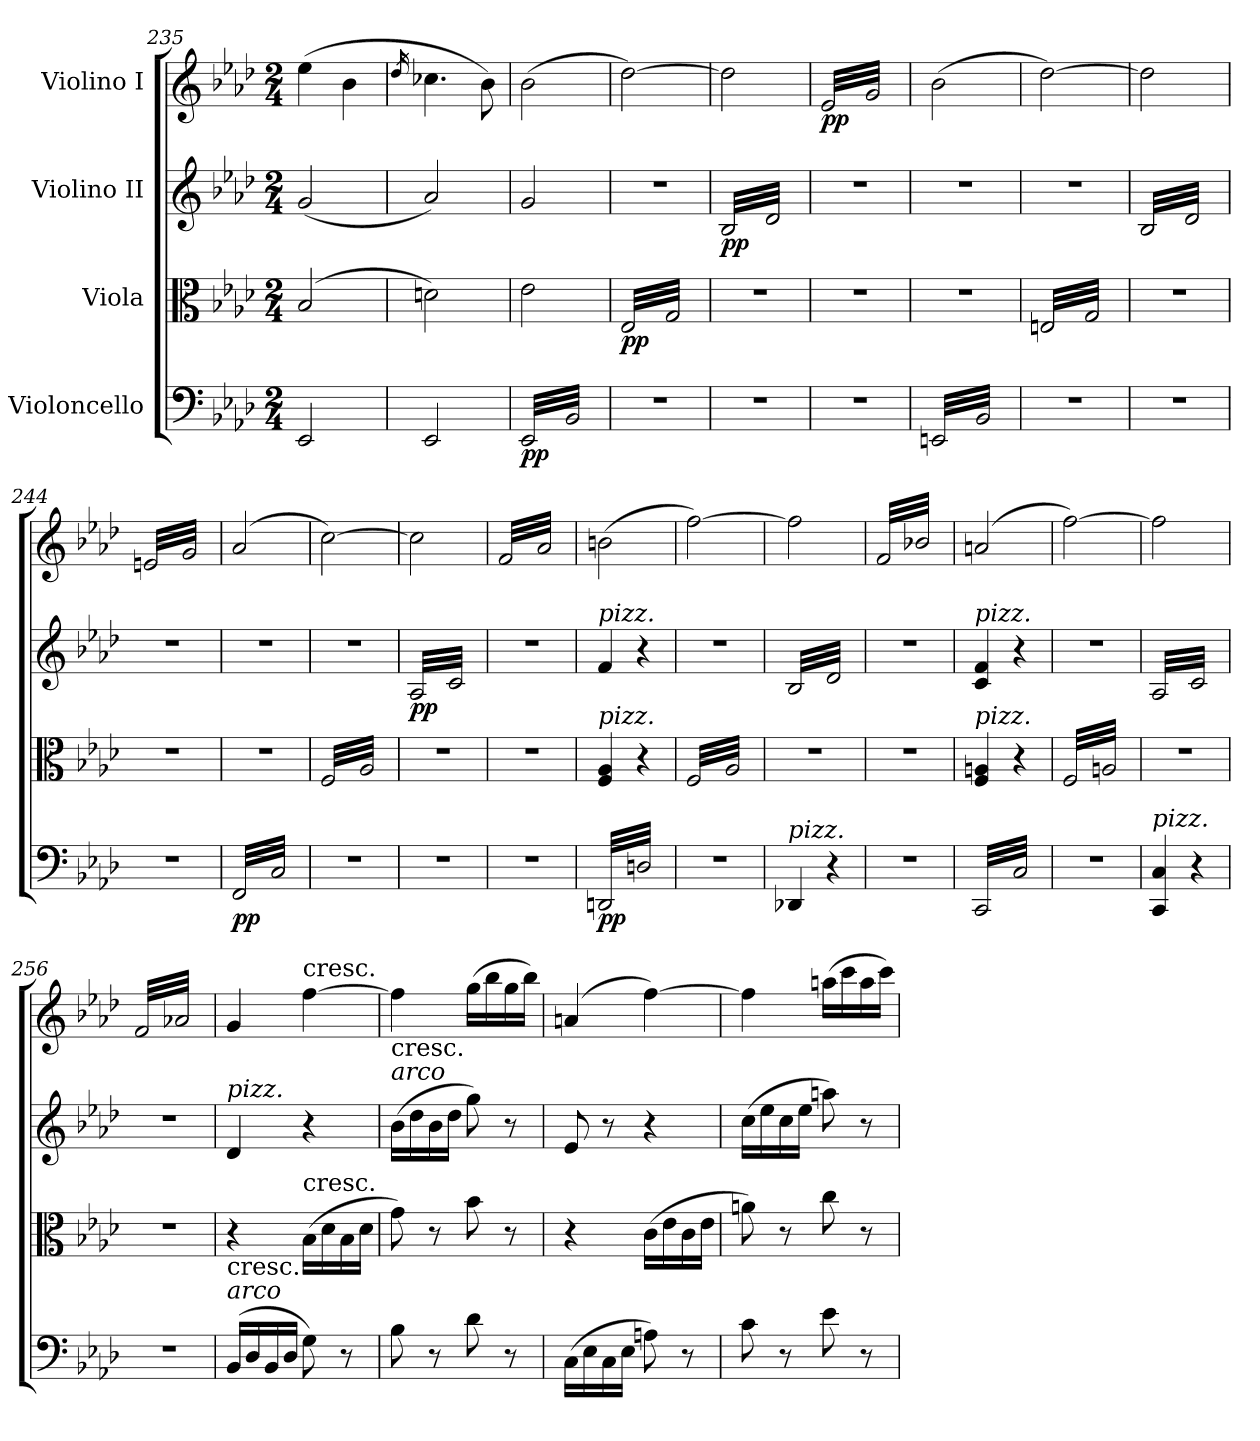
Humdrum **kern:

**kern	**dynam	**kern	**dynam	**kern	**dynam	**kern	**dynam
*part4	*part4	*part3	*part3	*part2	*part2	*part1	*part1
*staff4	*staff4	*staff3	*staff3	*staff2	*staff2	*staff1	*staff1
*I"Violoncello	*	*I"Viola	*	*I"Violino II	*	*I"Violino I	*
*clefF4	*	*clefC3	*	*clefG2	*	*clefG2	*
*k[b-e-a-d-]	*	*k[b-e-a-d-]	*	*k[b-e-a-d-]	*	*k[b-e-a-d-]	*
*M2/4	*	*M2/4	*	*M2/4	*	*M2/4	*
=235	=235	=235	=235	=235	=235	=235	=235
2EE-/	.	(2B-/	.	(2g/	.	(4ee-\	.
.	.	.	.	.	.	4b-\	.
=236	=236	=236	=236	=236	=236	=236	=236
.	.	.	.	.	.	16qdd-/	.
2EE-/	.	2dn\)	.	2a-/)	.	4.cc-X\	.
.	.	.	.	.	.	8b-\)	.
=237	=237	=237	=237	=237	=237	=237	=237
!	!LO:DY:b	!	!	!	!	!	!
*tremolo	*	*	*	*	*	*	*
(32EE-/LLL	pp	2e-\	.	2g/	.	(2b-\	.
32BB-/)	.	.	.	.	.	.	.
32EE-/	.	.	.	.	.	.	.
32BB-/)	.	.	.	.	.	.	.
32EE-/	.	.	.	.	.	.	.
32BB-/)	.	.	.	.	.	.	.
32EE-/	.	.	.	.	.	.	.
32BB-/)	.	.	.	.	.	.	.
32EE-/	.	.	.	.	.	.	.
32BB-/)	.	.	.	.	.	.	.
32EE-/	.	.	.	.	.	.	.
32BB-/)	.	.	.	.	.	.	.
32EE-/	.	.	.	.	.	.	.
32BB-/)	.	.	.	.	.	.	.
32EE-/	.	.	.	.	.	.	.
32BB-/)JJJ	.	.	.	.	.	.	.
=238	=238	=238	=238	=238	=238	=238	=238
!	!	!	!LO:DY:b	!	!	!	!
*	*	*tremolo	*	*	*	*	*
2r	.	(32E-/LLL	pp	2r	.	[2dd-\)	.
.	.	32G/)	.	.	.	.	.
.	.	32E-/	.	.	.	.	.
.	.	32G/)	.	.	.	.	.
.	.	32E-/	.	.	.	.	.
.	.	32G/)	.	.	.	.	.
.	.	32E-/	.	.	.	.	.
.	.	32G/)	.	.	.	.	.
.	.	32E-/	.	.	.	.	.
.	.	32G/)	.	.	.	.	.
.	.	32E-/	.	.	.	.	.
.	.	32G/)	.	.	.	.	.
.	.	32E-/	.	.	.	.	.
.	.	32G/)	.	.	.	.	.
.	.	32E-/	.	.	.	.	.
.	.	32G/)JJJ	.	.	.	.	.
=239	=239	=239	=239	=239	=239	=239	=239
!	!	!	!	!	!LO:DY:b	!	!
*	*	*	*	*tremolo	*	*	*
2r	.	2r	.	(32B-/LLL	pp	2dd-\]	.
.	.	.	.	32d-/)	.	.	.
.	.	.	.	32B-/	.	.	.
.	.	.	.	32d-/)	.	.	.
.	.	.	.	32B-/	.	.	.
.	.	.	.	32d-/)	.	.	.
.	.	.	.	32B-/	.	.	.
.	.	.	.	32d-/)	.	.	.
.	.	.	.	32B-/	.	.	.
.	.	.	.	32d-/)	.	.	.
.	.	.	.	32B-/	.	.	.
.	.	.	.	32d-/)	.	.	.
.	.	.	.	32B-/	.	.	.
.	.	.	.	32d-/)	.	.	.
.	.	.	.	32B-/	.	.	.
.	.	.	.	32d-/)JJJ	.	.	.
=240	=240	=240	=240	=240	=240	=240	=240
!	!	!	!	!	!	!	!LO:DY:b
*	*	*	*	*	*	*tremolo	*
2r	.	2r	.	2r	.	(32e-/LLL	pp
.	.	.	.	.	.	32g/)	.
.	.	.	.	.	.	32e-/	.
.	.	.	.	.	.	32g/)	.
.	.	.	.	.	.	32e-/	.
.	.	.	.	.	.	32g/)	.
.	.	.	.	.	.	32e-/	.
.	.	.	.	.	.	32g/)	.
.	.	.	.	.	.	32e-/	.
.	.	.	.	.	.	32g/)	.
.	.	.	.	.	.	32e-/	.
.	.	.	.	.	.	32g/)	.
.	.	.	.	.	.	32e-/	.
.	.	.	.	.	.	32g/)	.
.	.	.	.	.	.	32e-/	.
.	.	.	.	.	.	32g/)JJJ	.
*	*	*	*	*	*	*Xtremolo	*
=241	=241	=241	=241	=241	=241	=241	=241
(32EEn/LLL	.	2r	.	2r	.	(2b-\	.
32BB-/)	.	.	.	.	.	.	.
32EEn/	.	.	.	.	.	.	.
32BB-/)	.	.	.	.	.	.	.
32EEn/	.	.	.	.	.	.	.
32BB-/)	.	.	.	.	.	.	.
32EEn/	.	.	.	.	.	.	.
32BB-/)	.	.	.	.	.	.	.
32EEn/	.	.	.	.	.	.	.
32BB-/)	.	.	.	.	.	.	.
32EEn/	.	.	.	.	.	.	.
32BB-/)	.	.	.	.	.	.	.
32EEn/	.	.	.	.	.	.	.
32BB-/)	.	.	.	.	.	.	.
32EEn/	.	.	.	.	.	.	.
32BB-/)JJJ	.	.	.	.	.	.	.
=242	=242	=242	=242	=242	=242	=242	=242
2r	.	(32En/LLL	.	2r	.	[2dd-\)	.
.	.	32G/)	.	.	.	.	.
.	.	32En/	.	.	.	.	.
.	.	32G/)	.	.	.	.	.
.	.	32En/	.	.	.	.	.
.	.	32G/)	.	.	.	.	.
.	.	32En/	.	.	.	.	.
.	.	32G/)	.	.	.	.	.
.	.	32En/	.	.	.	.	.
.	.	32G/)	.	.	.	.	.
.	.	32En/	.	.	.	.	.
.	.	32G/)	.	.	.	.	.
.	.	32En/	.	.	.	.	.
.	.	32G/)	.	.	.	.	.
.	.	32En/	.	.	.	.	.
.	.	32G/)JJJ	.	.	.	.	.
=243	=243	=243	=243	=243	=243	=243	=243
2r	.	2r	.	(32B-/LLL	.	2dd-\]	.
.	.	.	.	32d-/)	.	.	.
.	.	.	.	32B-/	.	.	.
.	.	.	.	32d-/)	.	.	.
.	.	.	.	32B-/	.	.	.
.	.	.	.	32d-/)	.	.	.
.	.	.	.	32B-/	.	.	.
.	.	.	.	32d-/)	.	.	.
.	.	.	.	32B-/	.	.	.
.	.	.	.	32d-/)	.	.	.
.	.	.	.	32B-/	.	.	.
.	.	.	.	32d-/)	.	.	.
.	.	.	.	32B-/	.	.	.
.	.	.	.	32d-/)	.	.	.
.	.	.	.	32B-/	.	.	.
.	.	.	.	32d-/)JJJ	.	.	.
!!LO:PB:g=z
=244	=244	=244	=244	=244	=244	=244	=244
*	*	*	*	*	*	*tremolo	*
2r	.	2r	.	2r	.	(32en/LLL	.
.	.	.	.	.	.	32g/)	.
.	.	.	.	.	.	32en/	.
.	.	.	.	.	.	32g/)	.
.	.	.	.	.	.	32en/	.
.	.	.	.	.	.	32g/)	.
.	.	.	.	.	.	32en/	.
.	.	.	.	.	.	32g/)	.
.	.	.	.	.	.	32en/	.
.	.	.	.	.	.	32g/)	.
.	.	.	.	.	.	32en/	.
.	.	.	.	.	.	32g/)	.
.	.	.	.	.	.	32en/	.
.	.	.	.	.	.	32g/)	.
.	.	.	.	.	.	32en/	.
.	.	.	.	.	.	32g/)JJJ	.
*	*	*	*	*	*	*Xtremolo	*
=245	=245	=245	=245	=245	=245	=245	=245
!	!LO:DY:b	!	!	!	!	!	!LO:DY:b
(32FF/LLL	pp	2r	.	2r	.	(2a-/	other-dynamics
32C/)	.	.	.	.	.	.	.
32FF/	.	.	.	.	.	.	.
32C/)	.	.	.	.	.	.	.
32FF/	.	.	.	.	.	.	.
32C/)	.	.	.	.	.	.	.
32FF/	.	.	.	.	.	.	.
32C/)	.	.	.	.	.	.	.
32FF/	.	.	.	.	.	.	.
32C/)	.	.	.	.	.	.	.
32FF/	.	.	.	.	.	.	.
32C/)	.	.	.	.	.	.	.
32FF/	.	.	.	.	.	.	.
32C/)	.	.	.	.	.	.	.
32FF/	.	.	.	.	.	.	.
32C/)JJJ	.	.	.	.	.	.	.
=246	=246	=246	=246	=246	=246	=246	=246
2r	.	(32F/LLL	.	2r	.	[2cc\)	.
.	.	32A-/)	.	.	.	.	.
.	.	32F/	.	.	.	.	.
.	.	32A-/)	.	.	.	.	.
.	.	32F/	.	.	.	.	.
.	.	32A-/)	.	.	.	.	.
.	.	32F/	.	.	.	.	.
.	.	32A-/)	.	.	.	.	.
.	.	32F/	.	.	.	.	.
.	.	32A-/)	.	.	.	.	.
.	.	32F/	.	.	.	.	.
.	.	32A-/)	.	.	.	.	.
.	.	32F/	.	.	.	.	.
.	.	32A-/)	.	.	.	.	.
.	.	32F/	.	.	.	.	.
.	.	32A-/)JJJ	.	.	.	.	.
*	*	*Xtremolo	*	*	*	*	*
=247	=247	=247	=247	=247	=247	=247	=247
!	!	!	!	!	!LO:DY:b	!	!
2r	.	2r	.	(32A-/LLL	pp	2cc\]	.
.	.	.	.	32c/)	.	.	.
.	.	.	.	32A-/	.	.	.
.	.	.	.	32c/)	.	.	.
.	.	.	.	32A-/	.	.	.
.	.	.	.	32c/)	.	.	.
.	.	.	.	32A-/	.	.	.
.	.	.	.	32c/)	.	.	.
.	.	.	.	32A-/	.	.	.
.	.	.	.	32c/)	.	.	.
.	.	.	.	32A-/	.	.	.
.	.	.	.	32c/)	.	.	.
.	.	.	.	32A-/	.	.	.
.	.	.	.	32c/)	.	.	.
.	.	.	.	32A-/	.	.	.
.	.	.	.	32c/)JJJ	.	.	.
*	*	*	*	*Xtremolo	*	*	*
=248	=248	=248	=248	=248	=248	=248	=248
*	*	*	*	*	*	*tremolo	*
2r	.	2r	.	2r	.	(32f/LLL	.
.	.	.	.	.	.	32a-/)	.
.	.	.	.	.	.	32f/	.
.	.	.	.	.	.	32a-/)	.
.	.	.	.	.	.	32f/	.
.	.	.	.	.	.	32a-/)	.
.	.	.	.	.	.	32f/	.
.	.	.	.	.	.	32a-/)	.
.	.	.	.	.	.	32f/	.
.	.	.	.	.	.	32a-/)	.
.	.	.	.	.	.	32f/	.
.	.	.	.	.	.	32a-/)	.
.	.	.	.	.	.	32f/	.
.	.	.	.	.	.	32a-/)	.
.	.	.	.	.	.	32f/	.
.	.	.	.	.	.	32a-/)JJJ	.
*	*	*	*	*	*	*Xtremolo	*
=249	=249	=249	=249	=249	=249	=249	=249
!	!	!	!	!LO:TX:a:i:t=pizz.	!	!	!
!	!	!LO:TX:a:i:t=pizz.	!	!	!	!	!
!	!LO:DY:b	!	!	!	!	!	!
(32DDn/LLL	pp	4F/ 4A-/	.	4f/	.	(2bn\	.
32Dn/)	.	.	.	.	.	.	.
32DDn/	.	.	.	.	.	.	.
32Dn/)	.	.	.	.	.	.	.
32DDn/	.	.	.	.	.	.	.
32Dn/)	.	.	.	.	.	.	.
32DDn/	.	.	.	.	.	.	.
32Dn/)	.	.	.	.	.	.	.
32DDn/	.	4r	.	4r	.	.	.
32Dn/)	.	.	.	.	.	.	.
32DDn/	.	.	.	.	.	.	.
32Dn/)	.	.	.	.	.	.	.
32DDn/	.	.	.	.	.	.	.
32Dn/)	.	.	.	.	.	.	.
32DDn/	.	.	.	.	.	.	.
32Dn/)JJJ	.	.	.	.	.	.	.
*Xtremolo	*	*	*	*	*	*	*
=250	=250	=250	=250	=250	=250	=250	=250
!	!	!LO:TX:a:i:t=arco	!	!	!	!	!
*	*	*tremolo	*	*	*	*	*
2r	.	(32F/LLL	.	2r	.	[2ff\)	.
.	.	32A-/)	.	.	.	.	.
.	.	32F/	.	.	.	.	.
.	.	32A-/)	.	.	.	.	.
.	.	32F/	.	.	.	.	.
.	.	32A-/)	.	.	.	.	.
.	.	32F/	.	.	.	.	.
.	.	32A-/)	.	.	.	.	.
.	.	32F/	.	.	.	.	.
.	.	32A-/)	.	.	.	.	.
.	.	32F/	.	.	.	.	.
.	.	32A-/)	.	.	.	.	.
.	.	32F/	.	.	.	.	.
.	.	32A-/)	.	.	.	.	.
.	.	32F/	.	.	.	.	.
.	.	32A-/)JJJ	.	.	.	.	.
*	*	*Xtremolo	*	*	*	*	*
=251	=251	=251	=251	=251	=251	=251	=251
!	!	!	!	!LO:TX:a:i:t=arco	!	!	!
!LO:TX:a:i:t=pizz.	!	!	!	!	!	!	!
*	*	*	*	*tremolo	*	*	*
4DD-X/	.	2r	.	(32B-/LLL	.	2ff\]	.
.	.	.	.	32d-/)	.	.	.
.	.	.	.	32B-/	.	.	.
.	.	.	.	32d-/)	.	.	.
.	.	.	.	32B-/	.	.	.
.	.	.	.	32d-/)	.	.	.
.	.	.	.	32B-/	.	.	.
.	.	.	.	32d-/)	.	.	.
4r	.	.	.	32B-/	.	.	.
.	.	.	.	32d-/)	.	.	.
.	.	.	.	32B-/	.	.	.
.	.	.	.	32d-/)	.	.	.
.	.	.	.	32B-/	.	.	.
.	.	.	.	32d-/)	.	.	.
.	.	.	.	32B-/	.	.	.
.	.	.	.	32d-/)JJJ	.	.	.
*	*	*	*	*Xtremolo	*	*	*
=252	=252	=252	=252	=252	=252	=252	=252
*	*	*	*	*	*	*tremolo	*
2r	.	2r	.	2r	.	(32f/LLL	.
.	.	.	.	.	.	32b-X/)	.
.	.	.	.	.	.	32f/	.
.	.	.	.	.	.	32b-X/)	.
.	.	.	.	.	.	32f/	.
.	.	.	.	.	.	32b-X/)	.
.	.	.	.	.	.	32f/	.
.	.	.	.	.	.	32b-X/)	.
.	.	.	.	.	.	32f/	.
.	.	.	.	.	.	32b-X/)	.
.	.	.	.	.	.	32f/	.
.	.	.	.	.	.	32b-X/)	.
.	.	.	.	.	.	32f/	.
.	.	.	.	.	.	32b-X/)	.
.	.	.	.	.	.	32f/	.
.	.	.	.	.	.	32b-X/)JJJ	.
*	*	*	*	*	*	*Xtremolo	*
=253	=253	=253	=253	=253	=253	=253	=253
!	!	!	!	!LO:TX:a:i:t=pizz.	!	!	!
!	!	!LO:TX:a:i:t=pizz.	!	!	!	!	!
!LO:TX:a:i:t=arco	!	!	!	!	!	!	!
*tremolo	*	*	*	*	*	*	*
(32CC/LLL	.	4F/ 4An/	.	4c/ 4f/	.	(2an/	.
32C/)	.	.	.	.	.	.	.
32CC/	.	.	.	.	.	.	.
32C/)	.	.	.	.	.	.	.
32CC/	.	.	.	.	.	.	.
32C/)	.	.	.	.	.	.	.
32CC/	.	.	.	.	.	.	.
32C/)	.	.	.	.	.	.	.
32CC/	.	4r	.	4r	.	.	.
32C/)	.	.	.	.	.	.	.
32CC/	.	.	.	.	.	.	.
32C/)	.	.	.	.	.	.	.
32CC/	.	.	.	.	.	.	.
32C/)	.	.	.	.	.	.	.
32CC/	.	.	.	.	.	.	.
32C/)JJJ	.	.	.	.	.	.	.
*Xtremolo	*	*	*	*	*	*	*
=254	=254	=254	=254	=254	=254	=254	=254
!	!	!LO:TX:a:i:t=arco	!	!	!	!	!
*	*	*tremolo	*	*	*	*	*
2r	.	(32F/LLL	.	2r	.	[2ff\)	.
.	.	32An/)	.	.	.	.	.
.	.	32F/	.	.	.	.	.
.	.	32An/)	.	.	.	.	.
.	.	32F/	.	.	.	.	.
.	.	32An/)	.	.	.	.	.
.	.	32F/	.	.	.	.	.
.	.	32An/)	.	.	.	.	.
.	.	32F/	.	.	.	.	.
.	.	32An/)	.	.	.	.	.
.	.	32F/	.	.	.	.	.
.	.	32An/)	.	.	.	.	.
.	.	32F/	.	.	.	.	.
.	.	32An/)	.	.	.	.	.
.	.	32F/	.	.	.	.	.
.	.	32An/)JJJ	.	.	.	.	.
*	*	*Xtremolo	*	*	*	*	*
=255	=255	=255	=255	=255	=255	=255	=255
!	!	!	!	!LO:TX:a:i:t=arco	!	!	!
!LO:TX:a:i:t=pizz.	!	!	!	!	!	!	!
*	*	*	*	*tremolo	*	*	*
4CC/ 4C/	.	2r	.	(32A-/LLL	.	2ff\]	.
.	.	.	.	32c/)	.	.	.
.	.	.	.	32A-/	.	.	.
.	.	.	.	32c/)	.	.	.
.	.	.	.	32A-/	.	.	.
.	.	.	.	32c/)	.	.	.
.	.	.	.	32A-/	.	.	.
.	.	.	.	32c/)	.	.	.
4r	.	.	.	32A-/	.	.	.
.	.	.	.	32c/)	.	.	.
.	.	.	.	32A-/	.	.	.
.	.	.	.	32c/)	.	.	.
.	.	.	.	32A-/	.	.	.
.	.	.	.	32c/)	.	.	.
.	.	.	.	32A-/	.	.	.
.	.	.	.	32c/)JJJ	.	.	.
*	*	*	*	*Xtremolo	*	*	*
=256	=256	=256	=256	=256	=256	=256	=256
*	*	*	*	*	*	*tremolo	*
2r	.	2r	.	2r	.	(32f/LLL	.
.	.	.	.	.	.	32a-X/)	.
.	.	.	.	.	.	32f/	.
.	.	.	.	.	.	32a-X/)	.
.	.	.	.	.	.	32f/	.
.	.	.	.	.	.	32a-X/)	.
.	.	.	.	.	.	32f/	.
.	.	.	.	.	.	32a-X/)	.
.	.	.	.	.	.	32f/	.
.	.	.	.	.	.	32a-X/)	.
.	.	.	.	.	.	32f/	.
.	.	.	.	.	.	32a-X/)	.
.	.	.	.	.	.	32f/	.
.	.	.	.	.	.	32a-X/)	.
.	.	.	.	.	.	32f/	.
.	.	.	.	.	.	32a-X/)JJJ	.
*	*	*	*	*	*	*Xtremolo	*
!!LO:LB:g=z
=257	=257	=257	=257	=257	=257	=257	=257
!	!	!	!	!LO:TX:a:i:t=pizz.	!	!	!
!LO:TX:a:i:t=arco	!	!	!	!	!	!	!
!LO:TX:a:t=cresc.	!	!	!	!	!	!	!
(16BB-/LL	.	4r	.	4d-/	.	4g/	.
.	.	.	.	.	.	.	.
16D-/	.	.	.	.	.	.	.
.	.	.	.	.	.	.	.
16BB-/	.	.	.	.	.	.	.
.	.	.	.	.	.	.	.
16D-/JJ	.	.	.	.	.	.	.
.	.	.	.	.	.	.	.
!	!	!	!	!	!	!LO:TX:a:t=cresc.	!
!	!	!LO:TX:a:t=cresc.	!	!	!	!	!
8G\)	.	(16B-\LL	.	4r	.	[4ff\	.
.	.	16d-\	.	.	.	.	.
8r	.	16B-\	.	.	.	.	.
.	.	16d-\JJ	.	.	.	.	.
=258	=258	=258	=258	=258	=258	=258	=258
!	!	!	!	!LO:TX:a:i:t=arco	!	!	!
!	!	!	!	!LO:TX:a:t=cresc.	!	!	!
8B-\	.	8g\)	.	(16b-\LL	.	4ff\]	.
.	.	.	.	16dd-\	.	.	.
8r	.	8r	.	16b-\	.	.	.
.	.	.	.	16dd-\JJ	.	.	.
8d-\	.	8b-\	.	8gg\)	.	(16gg\LL	.
.	.	.	.	.	.	16bb-\	.
8r	.	8r	.	8r	.	16gg\	.
.	.	.	.	.	.	16bb-\JJ)	.
=259	=259	=259	=259	=259	=259	=259	=259
(16C\LL	.	4r	.	8e-/	.	(4an/	.
16E-\	.	.	.	.	.	.	.
16C\	.	.	.	8r	.	.	.
16E-\JJ	.	.	.	.	.	.	.
8An\)	.	(16c\LL	.	4r	.	[4ff\)	.
.	.	16e-\	.	.	.	.	.
8r	.	16c\	.	.	.	.	.
.	.	16e-\JJ	.	.	.	.	.
=260	=260	=260	=260	=260	=260	=260	=260
8c\	.	8an\)	.	(16cc\LL	.	4ff\]	.
.	.	.	.	16ee-\	.	.	.
8r	.	8r	.	16cc\	.	.	.
.	.	.	.	16ee-\JJ	.	.	.
8e-\	.	8cc\	.	8aan\)	.	(16aan\LL	.
.	.	.	.	.	.	16ccc\	.
8r	.	8r	.	8r	.	16aa\	.
.	.	.	.	.	.	16ccc\JJ)	.
=	=	=	=	=	=	=	=
*-	*-	*-	*-	*-	*-	*-	*-
